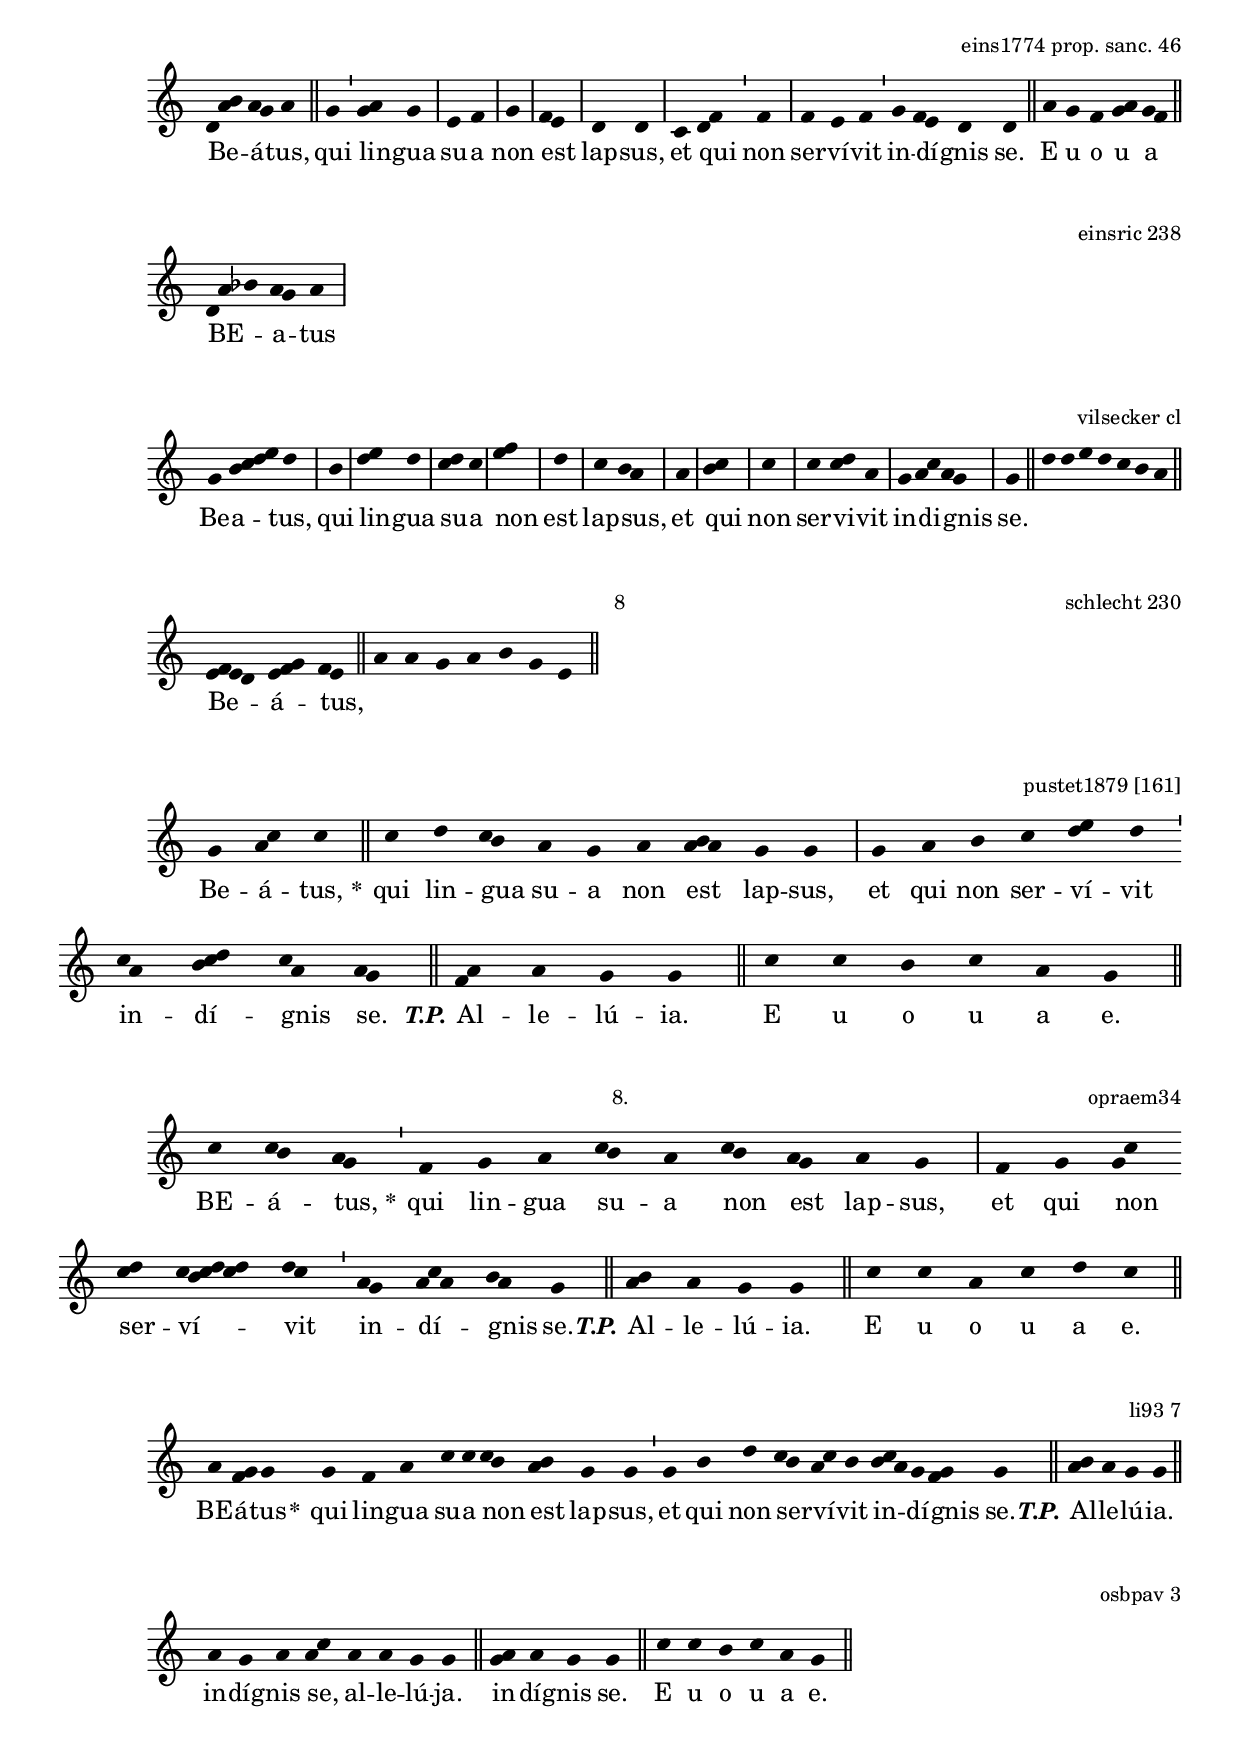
\version "2.19.32"

\include "../lib/synopsis.ily"

\score {
  \transpose c c' {
    \plainchant
    \melisma { d4 a b } \melisma { a g } a \bar "||"
    g \bar "'" \melisma { g a } g \bar "|" e f \bar "|" g \bar "|" \melisma { f e } \bar "|" d d \bar "|"
    c \melisma { d f } \bar "'" f \bar "|" f e f \bar "'"
    g \melisma { f e } d d \bar "||"
    a g f \melisma { g a } \melisma { g f } \bar "||"
  }
  \addlyrics {
    Be -- á -- tus,
    qui lin -- gua su -- a non est lap -- sus,
    et qui non ser -- ví -- vit
    in -- dí -- gnis se.
    E u o u a e.
  }
  \header {
    fontes = "eins1774 prop. sanc. 46"
  }
}

\score {
  \transpose c c' {
    \plainchant
    \melisma { d4 a bes } \melisma { a g } a \bar "|"
  }
  \addlyrics {
    BE -- a -- tus
  }
  \header {
    fontes = "einsric 238"
  }
}

\score {
  \transpose c c' {
    \plainchant
    g4 \melisma { b c' d' e' } d' \bar "|"
    b \bar "|" \melisma { d' e' } d' \bar "|" \melisma { c' d' } c' \bar "|" \melisma { e' f' } \bar "|" d' \bar "|" c' \melisma { b a } \bar "|"
    a \bar "|" \melisma { b c' } \bar "|" c' \bar "|" c' \melisma { c' d' } a \bar "|"
    g \melisma { a c' } \melisma { a g } \bar "|" g \bar "||"
    d' d' e' d' c' b a \bar "||"
  }
  \addlyrics {
    Be -- a -- tus,
    qui lin -- gua su -- a non est lap -- sus,
    et qui non ser -- vi -- vit
    in -- di -- gnis se.
  }
  \header {
    fontes = "vilsecker cl"
  }
}

\score {
  \transpose c c' {
    \plainchant
    \melisma { e4 f e d } \melisma { e f g } \melisma { f e } \bar "||"

    a a g a b g e \bar "||"
  }
  \addlyrics {
    Be -- á -- tus,
  }
  \header {
    annotation = "8"
    fontes = "schlecht 230"
  }
}

\score {
  \transpose c c' {
    \plainchant
    g4 \melisma { a c' } c' \bar "||"
    c' d' \melisma { c' b } a g a \melisma { a b a } g g \bar "|"
    g a b c' \melisma { d' e' } d' \bar "'"
    \melisma { c' a } \melisma { b c' d' } \melisma { c' a } \melisma { a g } \bar "||"
    \melisma { f a } a g g \bar "||"
    c' c' b c' a g \bar "||"
  }
  \addlyrics {
    Be -- á -- tus, \set stanza = \markup{"*"}
    qui lin -- gua su -- a non est lap -- sus,
    et qui non ser -- ví -- vit
    in -- dí -- gnis se.
    \set stanza = \markup{\italic{T.P.}}
    Al -- le -- lú -- ia.
    E u o u a e.
  }
  \header {
    fontes = "pustet1879 [161]"
  }
}

\score {
  \transpose c c' {
    \plainchant
    c'4 \melisma { c' b } \melisma { a g } \bar "'"
    f \bar "" g a \bar "" \melisma { c' b } a \bar "" \melisma { c' b } \bar "" \melisma { a g } \bar "" a g \bar "|"
    f \bar "" g \bar "" \melisma { g c' } \bar "" \melisma { c' d' } \melisma { c' b c' d' c' d' } \melisma { d' c' } \bar "'"
    \melisma { a g } \melisma { a c' a } \melisma { b a } \bar "" g \bar "||"
    \melisma { a b } a g g \bar "||"
    c' \bar "" c' \bar "" a \bar "" c' \bar "" d' \bar "" c' \bar "||"
  }
  \addlyrics {
    BE -- á -- tus, \set stanza = \markup{"*"}
    qui lin -- gua su -- a non est lap -- sus,
    et qui non ser -- ví -- vit
    in -- dí -- gnis se.
    \set stanza = \markup{\italic{T.P.}}
    Al -- le -- lú -- ia.
    E u o u a e.
  }
  \header {
    annotation = "8."
    mode = "8"
    office-part = "antiphona"
    fontes = "opraem34"
  }
}

\score {
  \transpose c c' {
    \plainchant
    a4 \melisma { f g } g
    g f a c' c' \melisma { c' b } \melisma { a b } g4. g \bar "'"
    g4 b d' \bar "" \melisma { c' b } \melisma { a c' } b \bar "" \melisma { b c' a } g \melisma { f g } g4. \bar "||"
    \melisma { a4 b } a g4. 4 \bar "||"
  }
  \addlyrics {
    BE -- á -- tus \set stanza = \markup{"*"}
    qui lin -- gua su -- a non est lap -- sus,
    et qui non ser -- ví -- vit in -- dí -- gnis se.
    \set stanza = \markup{\italic{T.P.}}
    Al -- le -- lú -- ia.
  }
  \header {
    fontes = "li93 7"
  }
}

\score {
  \transpose c c' {
    \plainchant
    a4 g a \melisma { a c' } a a g g \bar "||"
    \melisma { g a } a g g \bar "||"
    c' c' b c' a g \bar "||"
  }
  \addlyrics {
    in -- díg -- nis se, al -- le -- lú -- ja.
    in -- díg -- nis se.
    E u o u a e.
  }
  \header {
    fontes = "osbpav 3"
  }
}

%{
\score {
  \transpose c c' {
    \plainchant

  }
  \addlyrics {

  }
  \header {
    fontes = ""
  }
}
%}